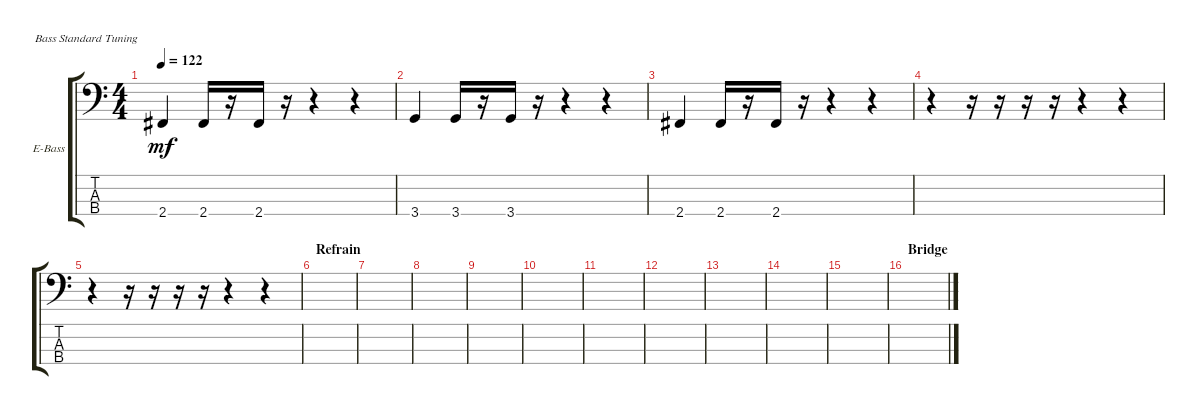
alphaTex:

\defaultSystemsLayout 4
\bracketExtendMode groupsimilarinstruments
\firstSystemTrackNameOrientation horizontal
\otherSystemsTrackNameOrientation horizontal
\track ("Electric Bass" "E-Bass") {instrument electricbassfinger}
\staff {score tabs}
\tuning (G2 D2 A1 E1)
\ts (4 4)
\tempo 122
\clef f4
\ks c
2.4.4{dy mf} 2.4.16 r.16 2.4.16 r.16 r.4 r.4 |
3.4.4 3.4.16 r.16 3.4.16 r.16 r.4 r.4 |
2.4.4 2.4.16 r.16 2.4.16 r.16 r.4 r.4 |
r.4 r.16 r.16 r.16 r.16 r.4 r.4 |
r.4 r.16 r.16 r.16 r.16 r.4 r.4 |
\section ("" "Refrain")
\scale
0.237113 |
|
|
|
|
|
|
|
|
|
\section ("" "Bridge")
